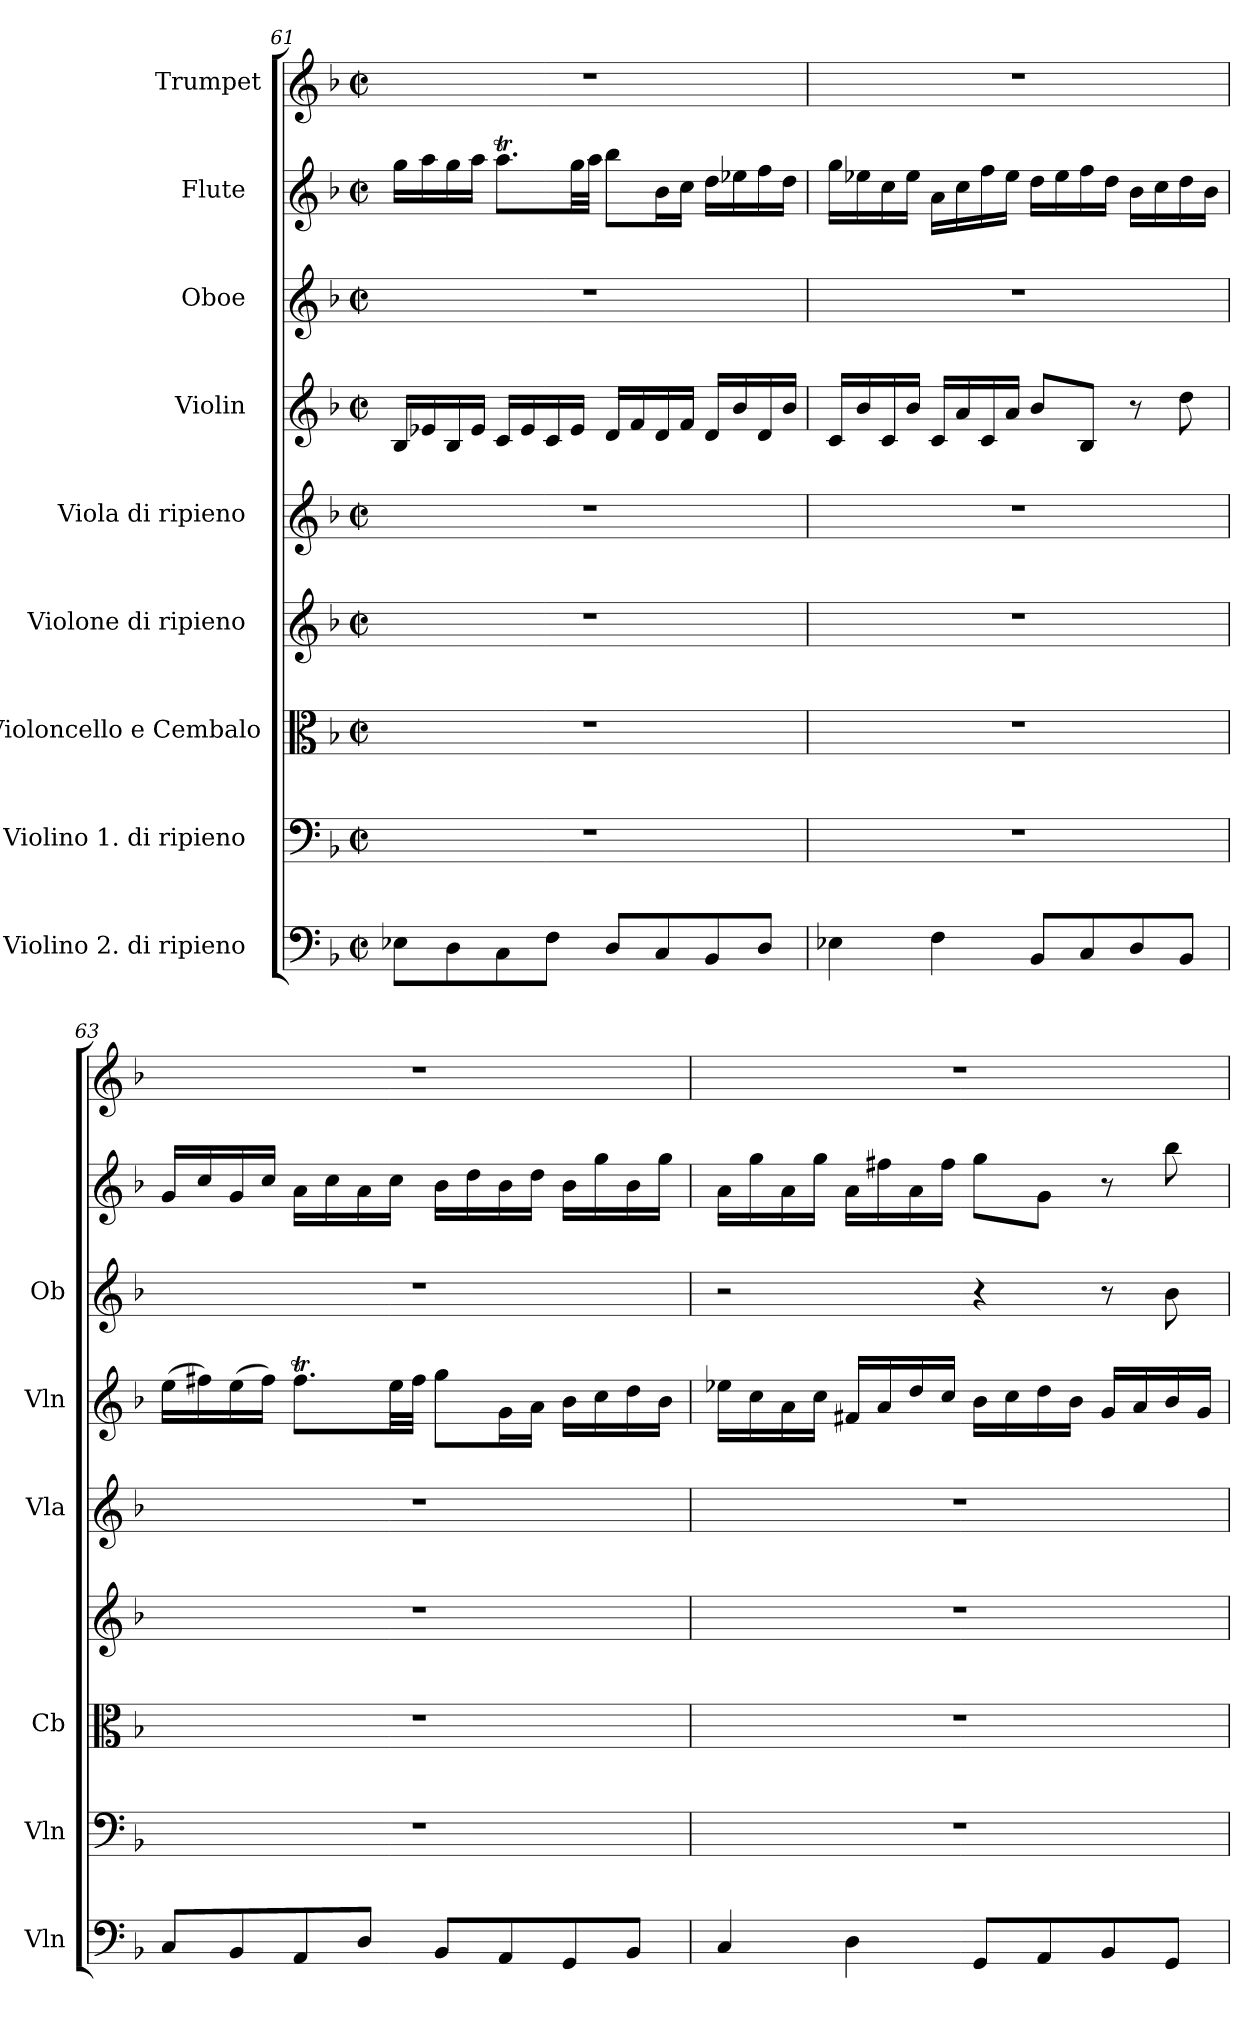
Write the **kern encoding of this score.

**kern	**kern	**kern	**kern	**kern	**kern	**kern	**kern	**kern
*part9	*part8	*part7	*part6	*part5	*part4	*part3	*part2	*part1
*staff9	*staff8	*staff7	*staff6	*staff5	*staff4	*staff3	*staff2	*staff1
*I"Violino 2.  di ripieno  	*I"Violino 1.  di ripieno  	*I"Violoncello  e Cembalo	*I"Violone  di ripieno  	*I"Viola  di ripieno    	*I"Violin              	*I"Oboe                	*I"Flute               	*I"Trumpet
*I'Vln	*I'Vln	*I'Cb	*	*I'Vla	*I'Vln	*I'Ob	*	*
*clefF4	*clefF4	*clefC3	*clefG2	*clefG2	*clefG2	*clefG2	*clefG2	*clefG2
*ITrd7c12	*	*	*	*	*	*	*	*
*k[b-]	*k[b-]	*k[b-]	*k[b-]	*k[b-]	*k[b-]	*k[b-]	*k[b-]	*k[b-]
*F:	*F:	*F:	*F:	*F:	*F:	*F:	*F:	*F:
*M2/2	*M2/2	*M2/2	*M2/2	*M2/2	*M2/2	*M2/2	*M2/2	*M2/2
*met(c|)	*met(c|)	*met(c|)	*met(c|)	*met(c|)	*met(c|)	*met(c|)	*met(c|)	*met(c|)
=61	=61	=61	=61	=61	=61	=61	=61	=61
8EE-X\L	1r	1r	1r	1r	16B-/LL	1r	16gg\LL	1r
.	.	.	.	.	16e-X/	.	16aa\	.
8DD\	.	.	.	.	16B-/	.	16gg\	.
.	.	.	.	.	16e-/JJ	.	16aa\JJ	.
8CC\	.	.	.	.	16c/LL	.	8.aat\L	.
.	.	.	.	.	16e-/	.	.	.
8FF\J	.	.	.	.	16c/	.	.	.
.	.	.	.	.	16e-/JJ	.	32gg\LL	.
.	.	.	.	.	.	.	32aa\JJJ	.
8DD/L	.	.	.	.	16d/LL	.	8bb-\L	.
.	.	.	.	.	16f/	.	.	.
8CC/	.	.	.	.	16d/	.	16b-\L	.
.	.	.	.	.	16f/JJ	.	16cc\JJ	.
8BBB-/	.	.	.	.	16d/LL	.	16dd\LL	.
.	.	.	.	.	16b-/	.	16ee-X\	.
8DD/J	.	.	.	.	16d/	.	16ff\	.
.	.	.	.	.	16b-/JJ	.	16dd\JJ	.
=62	=62	=62	=62	=62	=62	=62	=62	=62
4EE-X\	1r	1r	1r	1r	16c/LL	1r	16gg\LL	1r
.	.	.	.	.	16b-/	.	16ee-X\	.
.	.	.	.	.	16c/	.	16cc\	.
.	.	.	.	.	16b-/JJ	.	16ee-\JJ	.
4FF\	.	.	.	.	16c/LL	.	16a\LL	.
.	.	.	.	.	16a/	.	16cc\	.
.	.	.	.	.	16c/	.	16ff\	.
.	.	.	.	.	16a/JJ	.	16ee-\JJ	.
8BBB-/L	.	.	.	.	8b-/L	.	16dd\LL	.
.	.	.	.	.	.	.	16ee-\	.
8CC/	.	.	.	.	8B-/J	.	16ff\	.
.	.	.	.	.	.	.	16dd\JJ	.
8DD/	.	.	.	.	8r	.	16b-\LL	.
.	.	.	.	.	.	.	16cc\	.
8BBB-/J	.	.	.	.	8dd\	.	16dd\	.
.	.	.	.	.	.	.	16b-\JJ	.
=63	=63	=63	=63	=63	=63	=63	=63	=63
8CC/L	1r	1r	1r	1r	(16ee\LL	1r	16g/LL	1r
.	.	.	.	.	16ff#X\)	.	16cc/	.
8BBB-/	.	.	.	.	(16ee\	.	16g/	.
.	.	.	.	.	16ff#\JJ)	.	16cc/JJ	.
8AAA/	.	.	.	.	8.ff#t\L	.	16a\LL	.
.	.	.	.	.	.	.	16cc\	.
8DD/J	.	.	.	.	.	.	16a\	.
.	.	.	.	.	32ee\LL	.	16cc\JJ	.
.	.	.	.	.	32ff#\JJJ	.	.	.
8BBB-/L	.	.	.	.	8gg\L	.	16b-\LL	.
.	.	.	.	.	.	.	16dd\	.
8AAA/	.	.	.	.	16g\L	.	16b-\	.
.	.	.	.	.	16a\JJ	.	16dd\JJ	.
8GGG/	.	.	.	.	16b-\LL	.	16b-\LL	.
.	.	.	.	.	16cc\	.	16gg\	.
8BBB-/J	.	.	.	.	16dd\	.	16b-\	.
.	.	.	.	.	16b-\JJ	.	16gg\JJ	.
=64	=64	=64	=64	=64	=64	=64	=64	=64
4CC/	1r	1r	1r	1r	16ee-X\LL	2r	16a\LL	1r
.	.	.	.	.	16cc\	.	16gg\	.
.	.	.	.	.	16a\	.	16a\	.
.	.	.	.	.	16cc\JJ	.	16gg\JJ	.
4DD\	.	.	.	.	16f#X/LL	.	16a\LL	.
.	.	.	.	.	16a/	.	16ff#X\	.
.	.	.	.	.	16dd/	.	16a\	.
.	.	.	.	.	16cc/JJ	.	16ff#\JJ	.
8GGG/L	.	.	.	.	16b-\LL	4r	8gg\L	.
.	.	.	.	.	16cc\	.	.	.
8AAA/	.	.	.	.	16dd\	.	8g\J	.
.	.	.	.	.	16b-\JJ	.	.	.
8BBB-/	.	.	.	.	16g/LL	8r	8r	.
.	.	.	.	.	16a/	.	.	.
8GGG/J	.	.	.	.	16b-/	8b-\	8bb-\	.
.	.	.	.	.	16g/JJ	.	.	.
=	=	=	=	=	=	=	=	=
*-	*-	*-	*-	*-	*-	*-	*-	*-
